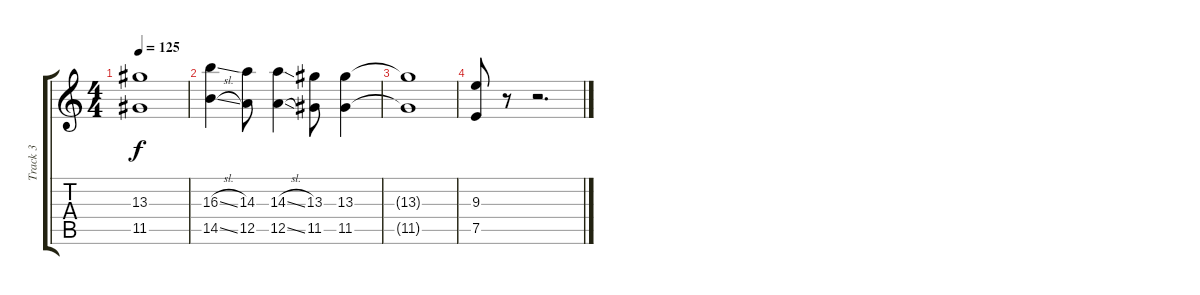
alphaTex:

\track ("Track 3" "Track 3") {instrument distortionguitar}
\staff {score tabs}
\tuning (E4 B3 G3 D3 A2 E2) {hide}
\ts (4 4)
\tempo 125
\clef g2
\ks c
(13.3{t} 11.5{t}).1{dy f} |
(16.3{sl} 14.5{sl}).4 (14.3 12.5).8 (14.3{sl} 12.5{sl}).4 (13.3 11.5).8 (13.3 11.5).4 |
(13.3{t} 11.5{t}).1 |
(9.3 7.5).8 r.8 r.2{d}
